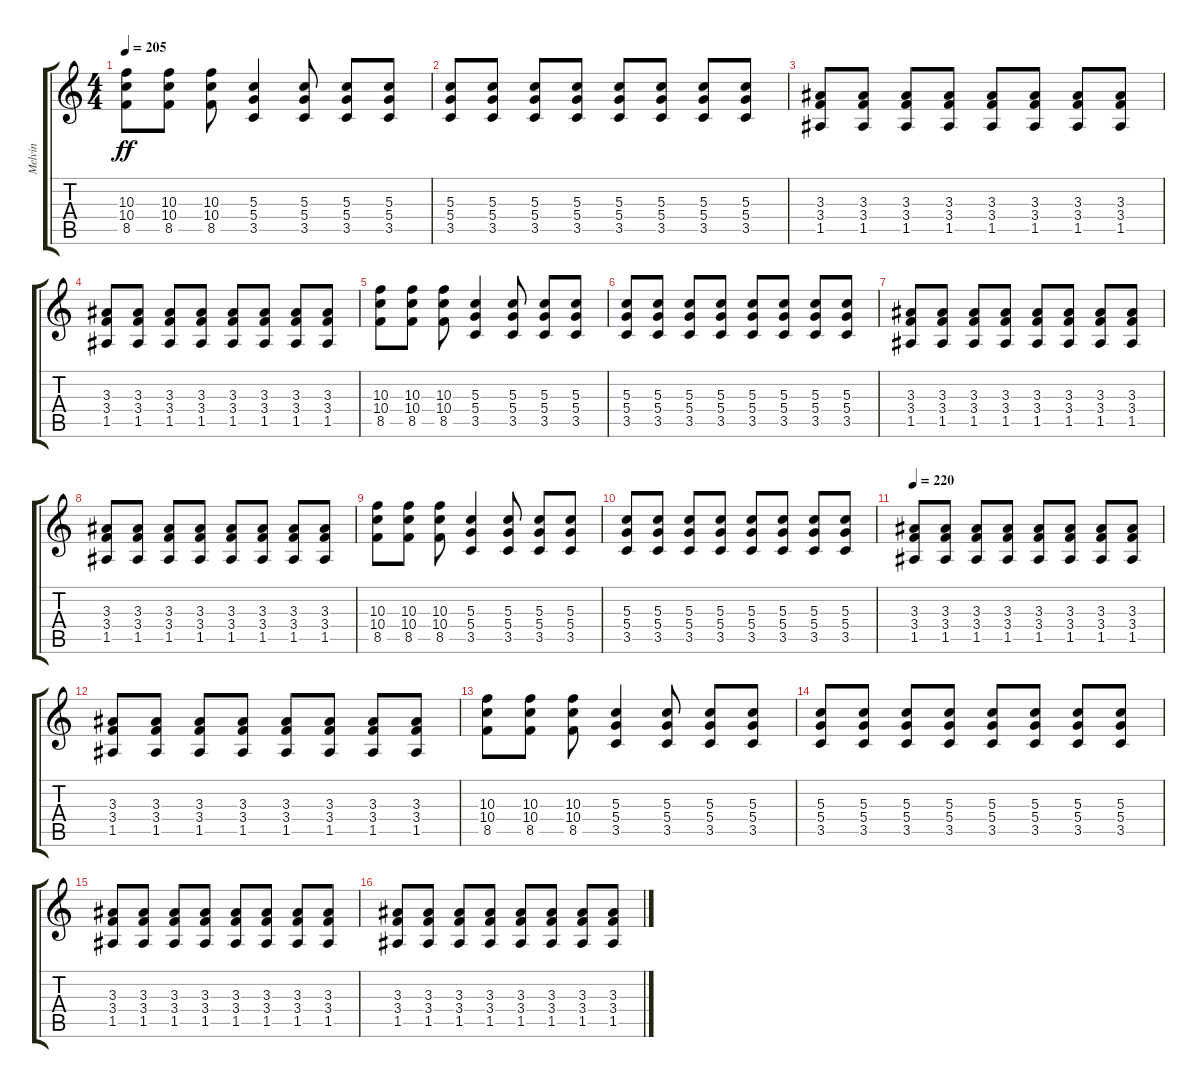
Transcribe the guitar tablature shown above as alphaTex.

\track ("Melvin" "Melvin") {instrument overdrivenguitar}
\staff {score tabs}
\tuning (E4 B3 G3 D3 A2 E2) {hide}
\ts (4 4)
\tempo 205
\tempo 220
\tempo 205
\clef g2
\ks c
(10.3 10.4 8.5).8{dy ff instrument overdrivenguitar} (10.3 10.4 8.5).8 (10.3 10.4 8.5).8 (5.3 5.4 3.5).4 (5.3 5.4 3.5).8 (5.3 5.4 3.5).8 (5.3 5.4 3.5).8 |
(5.3 5.4 3.5).8 (5.3 5.4 3.5).8 (5.3 5.4 3.5).8 (5.3 5.4 3.5).8 (5.3 5.4 3.5).8 (5.3 5.4 3.5).8 (5.3 5.4 3.5).8 (5.3 5.4 3.5).8 |
(3.3 3.4 1.5).8 (3.3 3.4 1.5).8 (3.3 3.4 1.5).8 (3.3 3.4 1.5).8 (3.3 3.4 1.5).8 (3.3 3.4 1.5).8 (3.3 3.4 1.5).8 (3.3 3.4 1.5).8 |
(3.3 3.4 1.5).8 (3.3 3.4 1.5).8 (3.3 3.4 1.5).8 (3.3 3.4 1.5).8 (3.3 3.4 1.5).8 (3.3 3.4 1.5).8 (3.3 3.4 1.5).8 (3.3 3.4 1.5).8 |
(10.3 10.4 8.5).8 (10.3 10.4 8.5).8 (10.3 10.4 8.5).8 (5.3 5.4 3.5).4 (5.3 5.4 3.5).8 (5.3 5.4 3.5).8 (5.3 5.4 3.5).8 |
(5.3 5.4 3.5).8 (5.3 5.4 3.5).8 (5.3 5.4 3.5).8 (5.3 5.4 3.5).8 (5.3 5.4 3.5).8 (5.3 5.4 3.5).8 (5.3 5.4 3.5).8 (5.3 5.4 3.5).8 |
(3.3 3.4 1.5).8 (3.3 3.4 1.5).8 (3.3 3.4 1.5).8 (3.3 3.4 1.5).8 (3.3 3.4 1.5).8 (3.3 3.4 1.5).8 (3.3 3.4 1.5).8 (3.3 3.4 1.5).8 |
(3.3 3.4 1.5).8 (3.3 3.4 1.5).8 (3.3 3.4 1.5).8 (3.3 3.4 1.5).8 (3.3 3.4 1.5).8 (3.3 3.4 1.5).8 (3.3 3.4 1.5).8 (3.3 3.4 1.5).8 |
(10.3 10.4 8.5).8 (10.3 10.4 8.5).8 (10.3 10.4 8.5).8 (5.3 5.4 3.5).4 (5.3 5.4 3.5).8 (5.3 5.4 3.5).8 (5.3 5.4 3.5).8 |
(5.3 5.4 3.5).8 (5.3 5.4 3.5).8 (5.3 5.4 3.5).8 (5.3 5.4 3.5).8 (5.3 5.4 3.5).8 (5.3 5.4 3.5).8 (5.3 5.4 3.5).8 (5.3 5.4 3.5).8 |
\tempo 220
(3.3 3.4 1.5).8 (3.3 3.4 1.5).8 (3.3 3.4 1.5).8 (3.3 3.4 1.5).8 (3.3 3.4 1.5).8 (3.3 3.4 1.5).8 (3.3 3.4 1.5).8 (3.3 3.4 1.5).8 |
(3.3 3.4 1.5).8 (3.3 3.4 1.5).8 (3.3 3.4 1.5).8 (3.3 3.4 1.5).8 (3.3 3.4 1.5).8 (3.3 3.4 1.5).8 (3.3 3.4 1.5).8 (3.3 3.4 1.5).8 |
(10.3 10.4 8.5).8 (10.3 10.4 8.5).8 (10.3 10.4 8.5).8 (5.3 5.4 3.5).4 (5.3 5.4 3.5).8 (5.3 5.4 3.5).8 (5.3 5.4 3.5).8 |
(5.3 5.4 3.5).8 (5.3 5.4 3.5).8 (5.3 5.4 3.5).8 (5.3 5.4 3.5).8 (5.3 5.4 3.5).8 (5.3 5.4 3.5).8 (5.3 5.4 3.5).8 (5.3 5.4 3.5).8 |
(3.3 3.4 1.5).8 (3.3 3.4 1.5).8 (3.3 3.4 1.5).8 (3.3 3.4 1.5).8 (3.3 3.4 1.5).8 (3.3 3.4 1.5).8 (3.3 3.4 1.5).8 (3.3 3.4 1.5).8 |
(3.3 3.4 1.5).8 (3.3 3.4 1.5).8 (3.3 3.4 1.5).8 (3.3 3.4 1.5).8 (3.3 3.4 1.5).8 (3.3 3.4 1.5).8 (3.3 3.4 1.5).8 (3.3 3.4 1.5).8
